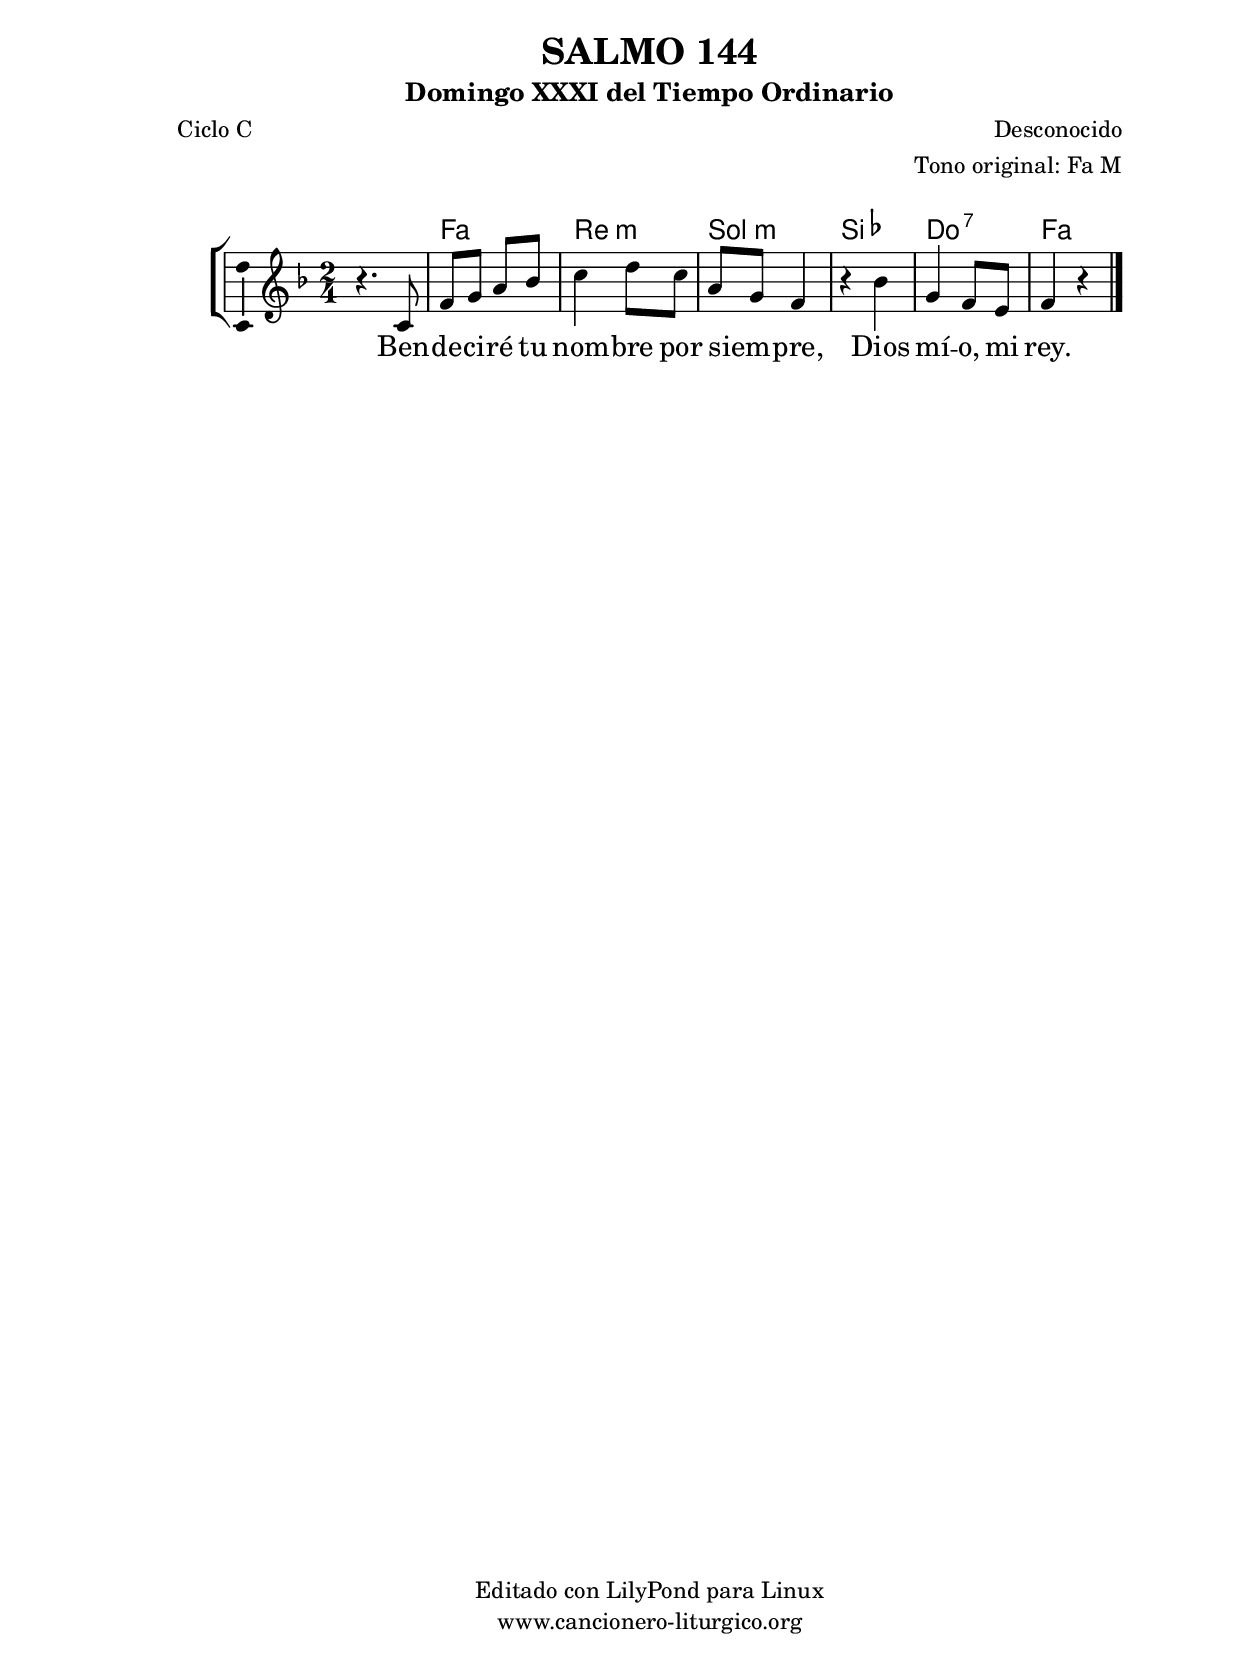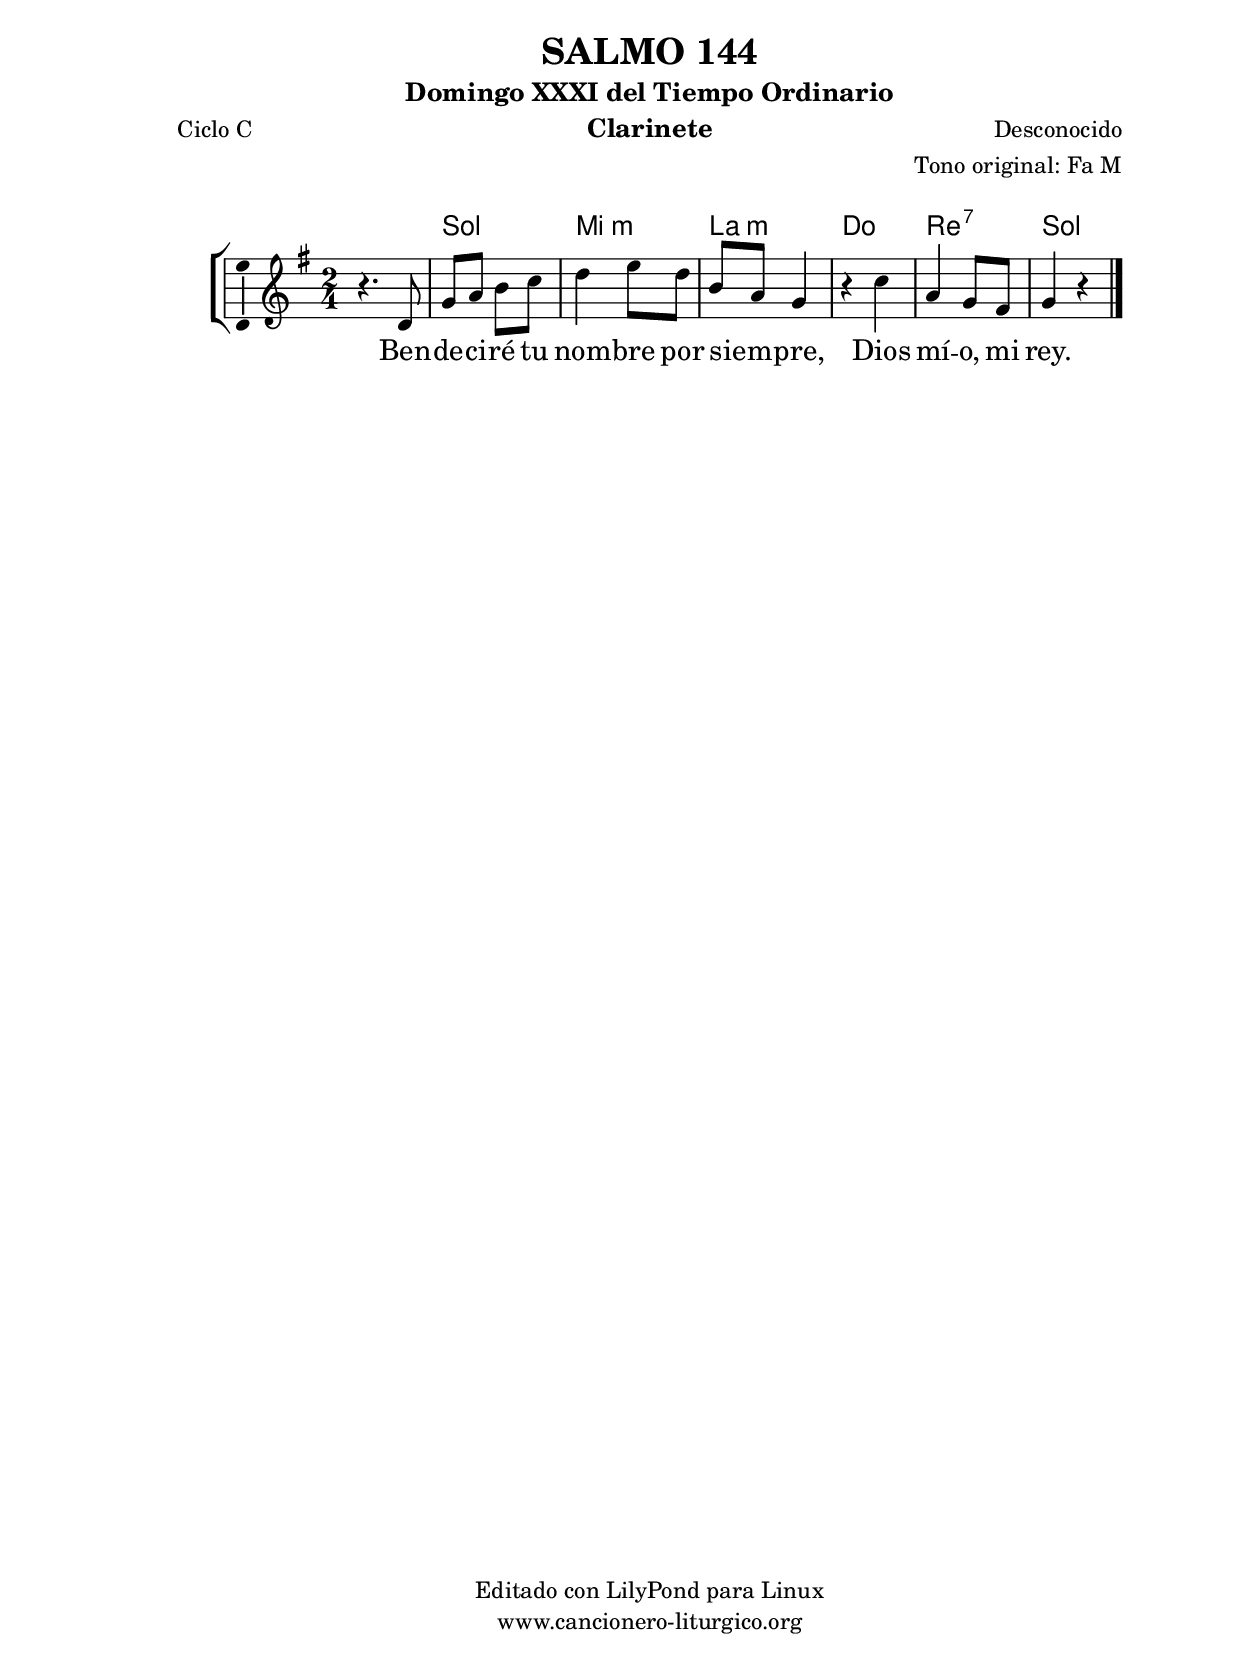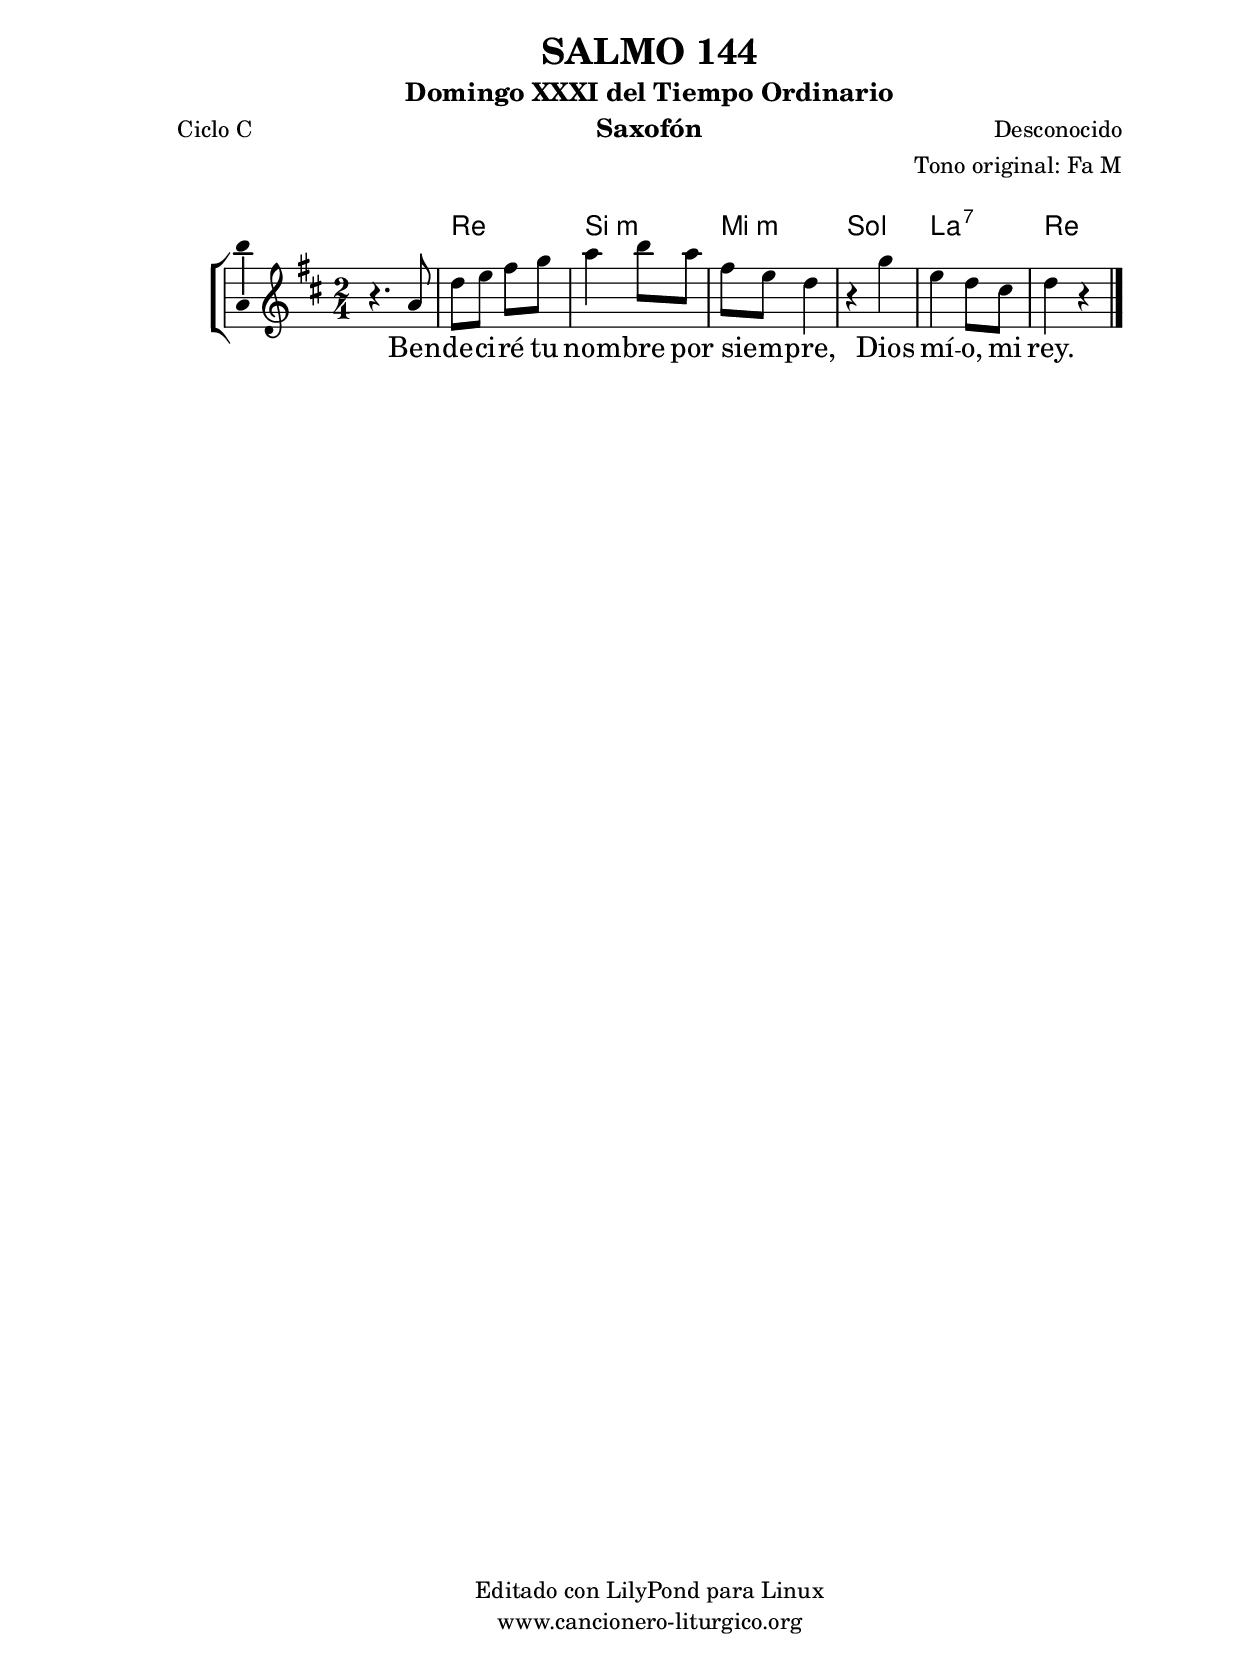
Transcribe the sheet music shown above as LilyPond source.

%
%para convertir .midi en .wav:
%timidity filename.midi -Ow -o finename.wav
%
%
%Para convertir de .wav a .mp3:
%lame -h -m j filename.wav
%
%
%para escuchar el midi:
%timidity nombrefichero.midi
%


%versión de lilypond para la que se ha escrito esta partitura:
\version "2.16.0"

	%Tamaño papel
	#(set-default-paper-size "a4")
	%Tamaño partitura
	#(set-global-staff-size 20)
	%No responde al pulsar sobre una nota
	#(ly:set-option 'point-and-click #f)

%parámetros del encabezamiento:
\header {
	title = "SALMO 144"
	subtitle = "Domingo XXXI del Tiempo Ordinario"
	composer = "Desconocido"
	poet = "Ciclo C"
	meter = ""
	arranger = "Tono original: Fa M"
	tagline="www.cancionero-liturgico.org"
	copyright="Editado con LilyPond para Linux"
	}

%parámetros asociados al papel:
\paper  {
	oddHeaderMarkup = \markup {\fill-line { \on-the-fly #not-first-page \fromproperty #'header:title \on-the-fly #not-first-page \fromproperty #'header:composer }}
	evenHeaderMarkup = \markup {\fill-line { \fromproperty #'header:composer \fromproperty #'header:title }}
	#(set-paper-size "a4")
	print-page-number = ##f
	first-page-number = 1
	print-first-page-number = ##f
%	head-separation = 3.0 \cm
	top-margin = 2.0 \cm
	bottom-margin = 0.5\cm
%%%	bottom-margin = -1.0\cm
	left-margin = 3.0 \cm
	line-width = 16.0 \cm 
	indent = 8\mm
	interscoreline = 2.\mm
	between-system-space = 15\mm
%	para que las partituras no llenen la hoja:
	ragged-bottom = ##t
%	idem para la última hoja:
	ragged-last-bottom = ##f
%	para que las partituras llenen el ancho del papel:
	ragged-last = ##f
	after-title-space = 2.5 \cm
%page-count=1
%system-count=8

	%Flexible Vertical Spacing
%	markup-markup-spacing =
%	#'((basic-distance . 15) (minimum-distance . 15) (padding . 3))
	markup-system-spacing =
	#'((basic-distance . 15) (minimum-distance . 15) (padding . 3))
	system-system-spacing =
	#'((basic-distance . 15) (minimum-distance . 15) (padding . 3))
	score-system-spacing =
	#'((basic-distance . 15) (minimum-distance . 15) (padding . 5))
%	top-system-spacing = % header
%	#'((basic-distance . 8) (minimum-distance . 0) (padding . 3))
%	top-markup-spacing =
%	#'((basic-distance . 20) (minimum-distance . 20) (padding . 3))
	last-bottom-spacing = % footer
	#'((basic-distance . 5) (minimum-distance . 5) (padding . 3))
%	score-markup-spacing =
%	#'((basic-distance . 16) (minimum-distance . 13) (padding . 3))

	}


%parámetros que afectan a toda la partitura:
global =  {
	%clave de sol (G):
	\clef G
	%armadura:
%	\transpose f a
	\key f \major
	\tempo 4=100
	\set Score.tempoHideNote = ##t
	}


acordes = {
	\italianChords
	\chordmode {
%	\transpose f a
{

s2
f2 d:m g:m bes c:7 f

	}
	}
}

melodia = 
%	\transpose f a
{
	\relative c'{

\time 2/4
r4. c8
f8 g a bes
c4 d8 c
a8 g f4
r4 bes4
g4 f8 e
f4 r4

	\bar "|."
	}
	}


texto = \lyricmode {
Ben -- de -- ci -- ré tu nom -- bre por siem -- _ pre,
Dios mí -- o, mi rey.
	}


acordesStaff = \context ChordNames = acordesStaff <<
	\set chordChanges = ##t
	\acordes
	>>


vozStaff = \context Voice = vozStaff
\with {\consists "Ambitus_engraver"}
<<
%	\set Staff.instrumentName = ""
%	\set Staff.shortInstrumentName = ""
%	\set Staff.midiInstrument = #"clarinet"
%	\set Staff.midiInstrument = #"cello"
%	\set Staff.midiInstrument = #"flute"
	\set Staff.midiInstrument = #"electric guitar (jazz)"
%	\set Staff.midiInstrument = #"english horn"
%	\set Staff.midiInstrument = #"violin"
%	\set Staff.midiInstrument = #"glockenspiel"
	\set Staff.midiMinimumVolume = #0.7
	\set Staff.midiMaximumVolume = #0.9
	\global
	\melodia
	>>


textoStaff = \context Lyrics = textoStaff <<
	\lyricsto vozStaff \texto
	>>

\book {
	\score {
		\context ChoirStaff {
			\override StaffGroup.SystemStartBracket #'collapse-height = #1
			\override Score.SystemStartBar #'collapse-height = #1
			<<
			\acordesStaff
			\vozStaff
			\textoStaff
			>>
			}
		\layout {
	    		\context {
				\Lyrics
				\override LyricText #'font-size = #2
				}
	   		 \context {
				\Score
				%fontSize = #3
				\override StaffSymbol #'staff-space = #(magstep +3)
				%\override Beam #'thickness = #0.55
				%\override SpacingSpanner #'spacing-increment = #1.0
				%\override Slur #'height-limit = #1.5
				}
			}
		}
	\score {
		\unfoldRepeats
		\context ChoirStaff {
			<<
			\acordesStaff
			\vozStaff
			>>
			}
		\midi {
	  		\context {
	  			\Score
				tempoWholesPerMinute = #(ly:make-moment 70 4)
				}
			}
		}
	}

%Partitura para clarinete
#(define output-suffix "C")
\book {
	\header{
		instrument = "Clarinete"
		}
	\score {
		\context ChoirStaff {
			\override StaffGroup.SystemStartBracket #'collapse-height = #1
			\override Score.SystemStartBar #'collapse-height = #1
\transpose c d
			<<
			\acordesStaff
			\vozStaff
			\textoStaff
			>>
			}
		\layout {
	    		\context {
				\Lyrics
				\override LyricText #'font-size = #2
				}
	   		 \context {
				\Score
				%fontSize = #3
				\override StaffSymbol #'staff-space = #(magstep +3)
				%\override Beam #'thickness = #0.55
				%\override SpacingSpanner #'spacing-increment = #1.0
				%\override Slur #'height-limit = #1.5
				}
			}
		}
	}

%Partitura para saxofón
#(define output-suffix "S")
\book {
	\header{
		instrument = "Saxofón"
		}
	\score {
		\context ChoirStaff {
			\override StaffGroup.SystemStartBracket #'collapse-height = #1
			\override Score.SystemStartBar #'collapse-height = #1
\transpose c a
			<<
			\acordesStaff
			\vozStaff
			\textoStaff
			>>
			}
		\layout {
	    		\context {
				\Lyrics
				\override LyricText #'font-size = #2
				}
	   		 \context {
				\Score
				%fontSize = #3
				\override StaffSymbol #'staff-space = #(magstep +3)
				%\override Beam #'thickness = #0.55
				%\override SpacingSpanner #'spacing-increment = #1.0
				%\override Slur #'height-limit = #1.5
				}
			}
		}
	}

